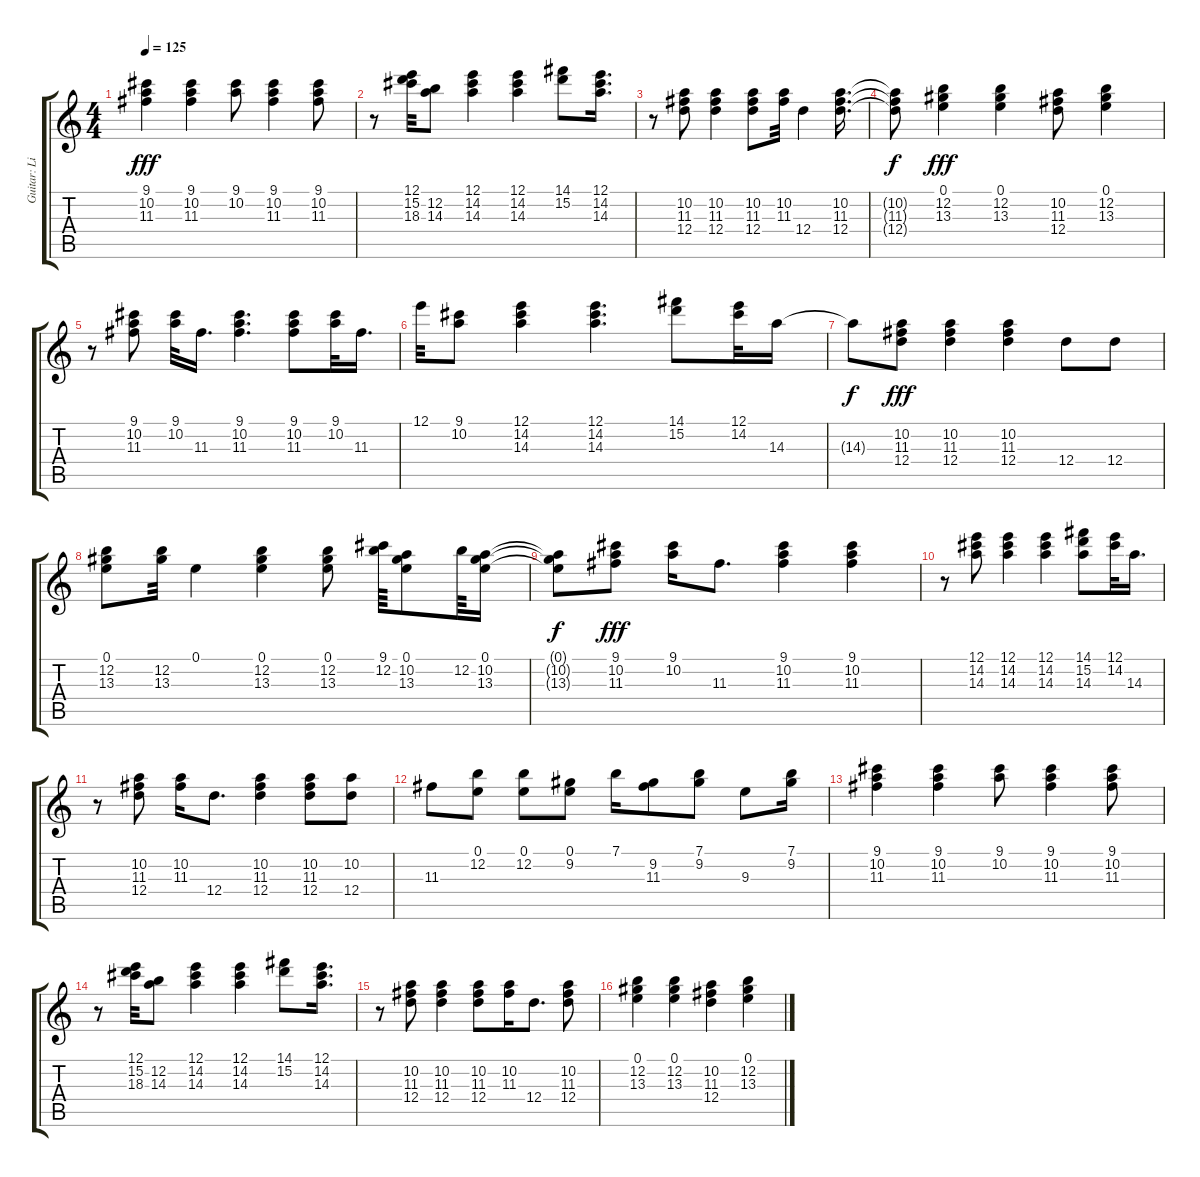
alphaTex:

\track ("Guitar: Lindsey Buckingham " "Guitar: Li") {instrument electricguitarjazz}
\staff {score tabs}
\tuning (E4 B3 G3 D3 A2 E2) {hide}
\ts (4 4)
\tempo 125
\clef g2
\ks c
(9.1 10.2 11.3).4{dy fff} (9.1 10.2 11.3).4 (9.1 10.2).8 (9.1 10.2 11.3).4 (9.1 10.2 11.3).8 |
r.8 (12.1 15.2 18.3).32 (12.2 14.3).8 (12.1 14.2 14.3).4 (12.1 14.2 14.3).4 (14.1 15.2).8 (12.1 14.2 14.3).16{d} |
r.8 (10.2 11.3 12.4).8 (10.2 11.3 12.4).4 (10.2 11.3 12.4).8 (10.2 11.3).32 12.4.4 (10.2 11.3 12.4).16{d} |
(10.2{t} 11.3{t} 12.4{t}).8{dy f} (0.1 12.2 13.3).4{dy fff} (0.1 12.2 13.3).4 (10.2 11.3 12.4).8 (0.1 12.2 13.3).4 |
r.8 (9.1 10.2 11.3).8 (9.1 10.2).32 11.3.16{d} (9.1 10.2 11.3).4{d} (9.1 10.2 11.3).8 (9.1 10.2).32 11.3.16{d} |
12.1.32 (9.1 10.2).8 (12.1 14.2 14.3).4 (12.1 14.2 14.3).4{d} (14.1 15.2).8 (12.1 14.2).32 14.3.16 |
14.3{t}.8{dy f} (10.2 11.3 12.4).8{dy fff} (10.2 11.3 12.4).4 (10.2 11.3 12.4).4 12.4.8 12.4.8 |
(0.1 12.2 13.3).8 (12.2 13.3).32 0.1.4 (0.1 12.2 13.3).4 (0.1 12.2 13.3).8 (9.1 12.2).64 (0.1 10.2 13.3).8 12.2.64 (0.1 10.2 13.3).16 |
(0.1{t} 10.2{t} 13.3{t}).8{dy f} (9.1 10.2 11.3).8{dy fff} (9.1 10.2).16 11.3.8{d} (9.1 10.2 11.3).4 (9.1 10.2 11.3).4 |
r.8 (12.1 14.2 14.3).8 (12.1 14.2 14.3).4 (12.1 14.2 14.3).4 (14.1 15.2 14.3).8 (12.1 14.2).32 14.3.16{d} |
r.8 (10.2 11.3 12.4).8 (10.2 11.3).16 12.4.8{d} (10.2 11.3 12.4).4 (10.2 11.3 12.4).8 (10.2 12.4).8 |
11.3.8 (0.1 12.2).8 (0.1 12.2).8 (0.1 9.2).8 7.1.16 (9.2 11.3).8 (7.1 9.2).8 9.3.8 (7.1 9.2).16 |
(9.1 10.2 11.3).4 (9.1 10.2 11.3).4 (9.1 10.2).8 (9.1 10.2 11.3).4 (9.1 10.2 11.3).8 |
r.8 (12.1 15.2 18.3).32 (12.2 14.3).8 (12.1 14.2 14.3).4 (12.1 14.2 14.3).4 (14.1 15.2).8 (12.1 14.2 14.3).16{d} |
r.8 (10.2 11.3 12.4).8 (10.2 11.3 12.4).4 (10.2 11.3 12.4).8 (10.2 11.3).16 12.4.8{d} (10.2 11.3 12.4).8 |
(0.1 12.2 13.3).4 (0.1 12.2 13.3).4 (10.2 11.3 12.4).4 (0.1 12.2 13.3).4
